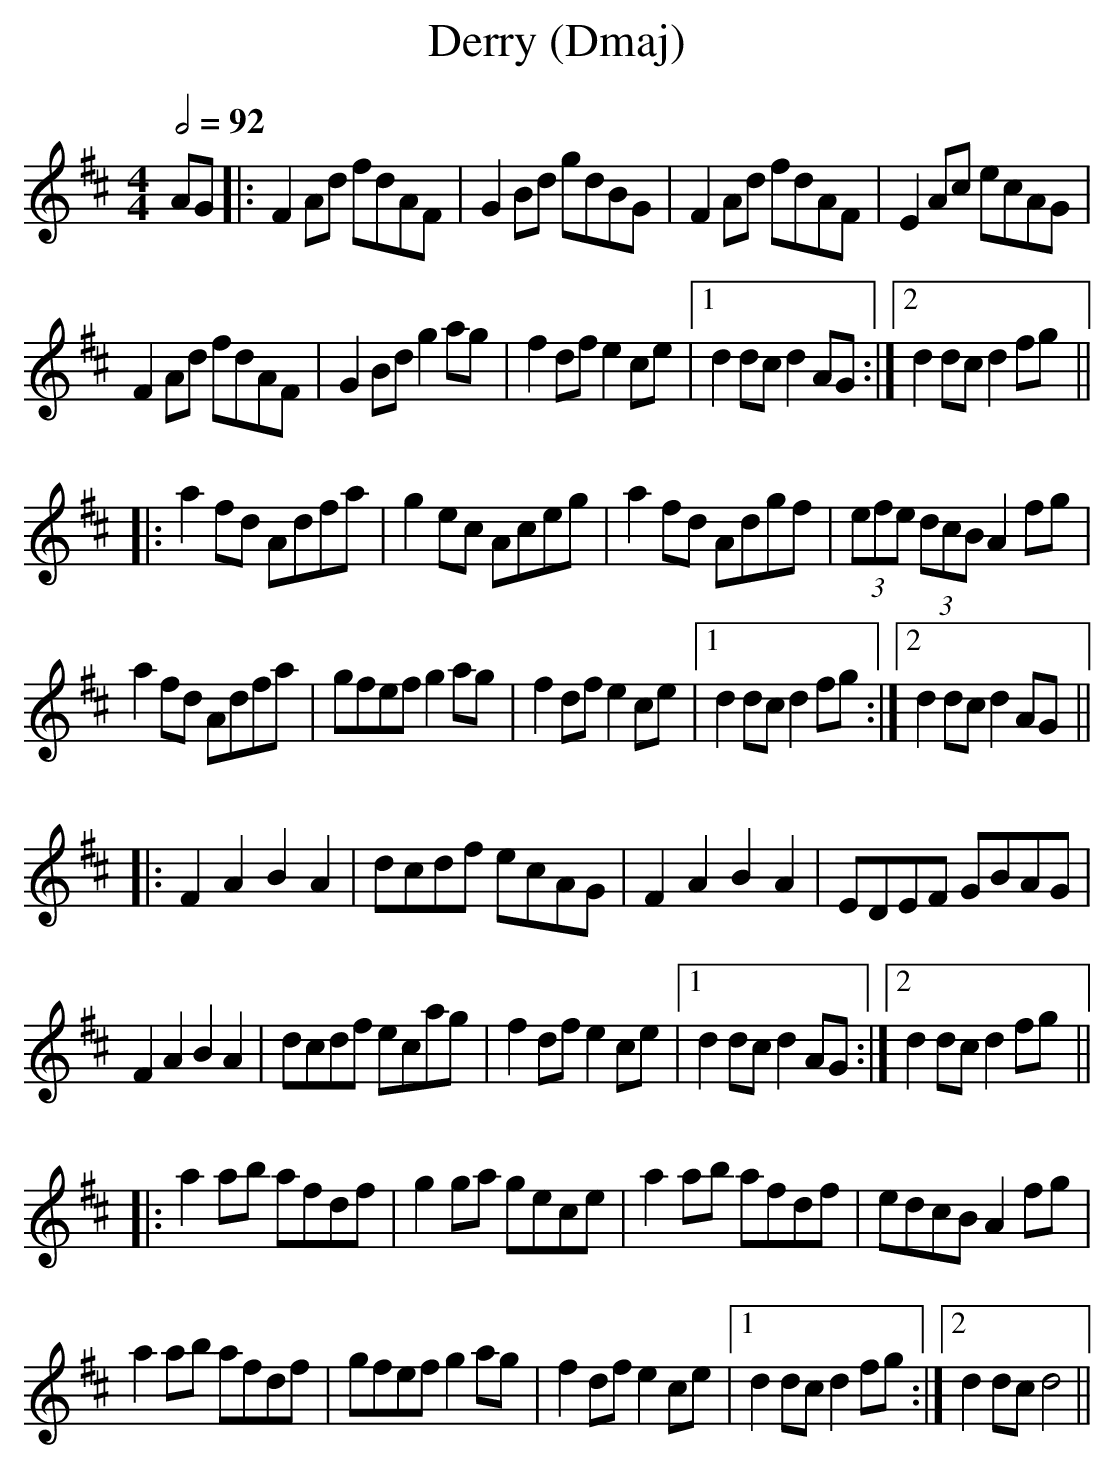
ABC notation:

X:1
T:Derry (Dmaj) %4
Q:1/2=92
M:4/4
L:1/8
K:Dmaj
AG|:F2Ad fdAF|G2Bd gdBG|F2Ad fdAF|E2Ac ecAG|
F2Ad fdAF|G2Bd g2ag|f2df e2ce|1d2dc d2AG:|2d2dc d2fg||
|:a2fd Adfa|g2ec Aceg|a2fd Adgf|(3efe (3dcB A2fg|
a2fd Adfa|gfef g2ag|f2df e2ce|1d2dc d2fg:|2d2dc d2AG||
|:F2A2 B2A2|dcdf ecAG|F2A2 B2A2|EDEF GBAG|
F2A2 B2A2|dcdf ecag|f2df e2ce|1d2dc d2AG:|2d2dc d2fg||
|:a2ab afdf|g2ga gece|a2ab afdf|edcB A2fg|
a2ab afdf|gfef g2ag|f2df e2ce|1d2dc d2fg:|2d2dc d4||
